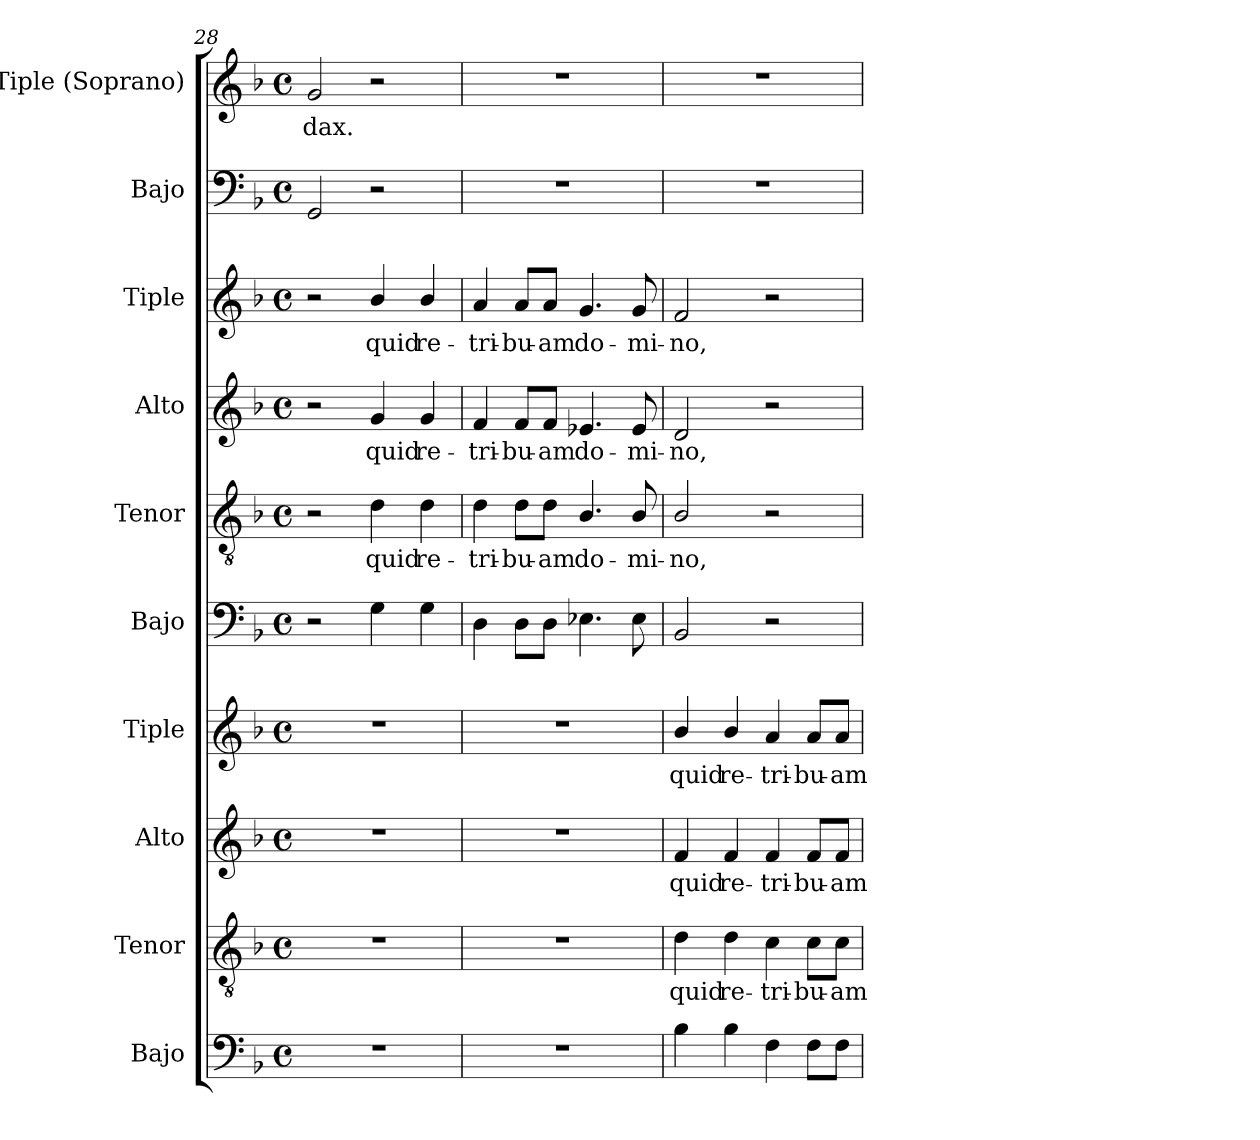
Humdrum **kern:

**kern	**kern	**text	**kern	**text	**kern	**text	**kern	**kern	**text	**kern	**text	**kern	**text	**kern	**kern	**text
*part10	*part9	*part9	*part8	*part8	*part7	*part7	*part6	*part5	*part5	*part4	*part4	*part3	*part3	*part2	*part1	*part1
*staff10	*staff9	*staff9	*staff8	*staff8	*staff7	*staff7	*staff6	*staff5	*staff5	*staff4	*staff4	*staff3	*staff3	*staff2	*staff1	*staff1
*I"Bajo	*I"Tenor	*	*I"Alto	*	*I"Tiple	*	*I"Bajo	*I"Tenor	*	*I"Alto	*	*I"Tiple	*	*I"Bajo	*I"Tiple (Soprano)	*
*I'B.	*I'T.	*	*I'A.	*	*	*	*I'B.	*I'T.	*	*I'A.	*	*	*	*I'B.	*I'S.	*
!!LO:PB:g=z
*clefF4	*clefGv2	*	*clefG2	*	*clefG2	*	*clefF4	*clefGv2	*	*clefG2	*	*clefG2	*	*clefF4	*clefG2	*
*	*ITrd7c12	*	*	*	*	*	*	*ITrd7c12	*	*	*	*	*	*	*	*
*k[b-]	*k[b-]	*	*k[b-]	*	*k[b-]	*	*k[b-]	*k[b-]	*	*k[b-]	*	*k[b-]	*	*k[b-]	*k[b-]	*
*F:	*F:	*	*F:	*	*F:	*	*F:	*F:	*	*F:	*	*F:	*	*F:	*F:	*
*M4/4	*M4/4	*	*M4/4	*	*M4/4	*	*M4/4	*M4/4	*	*M4/4	*	*M4/4	*	*M4/4	*M4/4	*
*met(c)	*met(c)	*	*met(c)	*	*met(c)	*	*met(c)	*met(c)	*	*met(c)	*	*met(c)	*	*met(c)	*met(c)	*
=28	=28	=28	=28	=28	=28	=28	=28	=28	=28	=28	=28	=28	=28	=28	=28	=28
!	!	!	!	!	!	!	!	!	!	!	!	!	!	!	!	!LO:LY:b:color=#000000
1r	1r	.	1r	.	1r	.	2r	2r	.	2r	.	2r	.	2GGi/	2gi/	-dax.
!	!	!	!	!	!	!	!	!	!LO:LY:b:color=#000000	!	!	!	!	!	!	!
!	!	!	!	!	!	!	!	!	!	!	!LO:LY:b:color=#000000	!	!	!	!	!
!	!	!	!	!	!	!	!	!	!	!	!	!	!LO:LY:b:color=#000000	!	!	!
.	.	.	.	.	.	.	4Gi\	4Di\	quid	4gi/	quid	4b-i/	quid	2r	2r	.
!	!	!	!	!	!	!	!	!	!LO:LY:b:color=#000000	!	!	!	!	!	!	!
!	!	!	!	!	!	!	!	!	!	!	!LO:LY:b:color=#000000	!	!	!	!	!
!	!	!	!	!	!	!	!	!	!	!	!	!	!LO:LY:b:color=#000000	!	!	!
.	.	.	.	.	.	.	4Gi\	4Di\	re-	4gi/	re-	4b-i/	re-	.	.	.
=29	=29	=29	=29	=29	=29	=29	=29	=29	=29	=29	=29	=29	=29	=29	=29	=29
!	!	!	!	!	!	!	!	!	!LO:LY:b:color=#000000	!	!	!	!	!	!	!
!	!	!	!	!	!	!	!	!	!	!	!LO:LY:b:color=#000000	!	!	!	!	!
!	!	!	!	!	!	!	!	!	!	!	!	!	!LO:LY:b:color=#000000	!	!	!
1r	1r	.	1r	.	1r	.	4Di\	4Di\	-tri-	4fi/	-tri-	4ai/	-tri-	1r	1r	.
!	!	!	!	!	!	!	!	!	!LO:LY:b:color=#000000	!	!	!	!	!	!	!
!	!	!	!	!	!	!	!	!	!	!	!LO:LY:b:color=#000000	!	!	!	!	!
!	!	!	!	!	!	!	!	!	!	!	!	!	!LO:LY:b:color=#000000	!	!	!
.	.	.	.	.	.	.	8Di\L	8Di\L	-bu-	8fi/L	-bu-	8ai/L	-bu-	.	.	.
!	!	!	!	!	!	!	!	!	!LO:LY:b:color=#000000	!	!	!	!	!	!	!
!	!	!	!	!	!	!	!	!	!	!	!LO:LY:b:color=#000000	!	!	!	!	!
!	!	!	!	!	!	!	!	!	!	!	!	!	!LO:LY:b:color=#000000	!	!	!
.	.	.	.	.	.	.	8Di\J	8Di\J	-am	8fi/J	-am	8ai/J	-am	.	.	.
!	!	!	!	!	!	!	!	!	!LO:LY:b:color=#000000	!	!	!	!	!	!	!
!	!	!	!	!	!	!	!	!	!	!	!LO:LY:b:color=#000000	!	!	!	!	!
!	!	!	!	!	!	!	!	!	!	!	!	!	!LO:LY:b:color=#000000	!	!	!
.	.	.	.	.	.	.	4.E-Xi\	4.BB-i/	do-	4.e-Xi/	do-	4.gi/	do-	.	.	.
!	!	!	!	!	!	!	!	!	!LO:LY:b:color=#000000	!	!	!	!	!	!	!
!	!	!	!	!	!	!	!	!	!	!	!LO:LY:b:color=#000000	!	!	!	!	!
!	!	!	!	!	!	!	!	!	!	!	!	!	!LO:LY:b:color=#000000	!	!	!
.	.	.	.	.	.	.	8E-i\	8BB-i/	-mi-	8e-i/	-mi-	8gi/	-mi-	.	.	.
=30	=30	=30	=30	=30	=30	=30	=30	=30	=30	=30	=30	=30	=30	=30	=30	=30
!	!	!LO:LY:b:color=#000000	!	!	!	!	!	!	!	!	!	!	!	!	!	!
!	!	!	!	!LO:LY:b:color=#000000	!	!	!	!	!	!	!	!	!	!	!	!
!	!	!	!	!	!	!LO:LY:b:color=#000000	!	!	!	!	!	!	!	!	!	!
!	!	!	!	!	!	!	!	!	!LO:LY:b:color=#000000	!	!	!	!	!	!	!
!	!	!	!	!	!	!	!	!	!	!	!LO:LY:b:color=#000000	!	!	!	!	!
!	!	!	!	!	!	!	!	!	!	!	!	!	!LO:LY:b:color=#000000	!	!	!
4B-i\	4Di\	quid	4fi/	quid	4b-i/	quid	2BB-i/	2BB-i/	-no,	2di/	-no,	2fi/	-no,	1r	1r	.
!	!	!LO:LY:b:color=#000000	!	!	!	!	!	!	!	!	!	!	!	!	!	!
!	!	!	!	!LO:LY:b:color=#000000	!	!	!	!	!	!	!	!	!	!	!	!
!	!	!	!	!	!	!LO:LY:b:color=#000000	!	!	!	!	!	!	!	!	!	!
4B-i\	4Di\	re-	4fi/	re-	4b-i/	re-	.	.	.	.	.	.	.	.	.	.
!	!	!LO:LY:b:color=#000000	!	!	!	!	!	!	!	!	!	!	!	!	!	!
!	!	!	!	!LO:LY:b:color=#000000	!	!	!	!	!	!	!	!	!	!	!	!
!	!	!	!	!	!	!LO:LY:b:color=#000000	!	!	!	!	!	!	!	!	!	!
4Fi\	4Ci\	-tri-	4fi/	-tri-	4ai/	-tri-	2r	2r	.	2r	.	2r	.	.	.	.
!	!	!LO:LY:b:color=#000000	!	!	!	!	!	!	!	!	!	!	!	!	!	!
!	!	!	!	!LO:LY:b:color=#000000	!	!	!	!	!	!	!	!	!	!	!	!
!	!	!	!	!	!	!LO:LY:b:color=#000000	!	!	!	!	!	!	!	!	!	!
8Fi\L	8Ci\L	-bu-	8fi/L	-bu-	8ai/L	-bu-	.	.	.	.	.	.	.	.	.	.
!	!	!LO:LY:b:color=#000000	!	!	!	!	!	!	!	!	!	!	!	!	!	!
!	!	!	!	!LO:LY:b:color=#000000	!	!	!	!	!	!	!	!	!	!	!	!
!	!	!	!	!	!	!LO:LY:b:color=#000000	!	!	!	!	!	!	!	!	!	!
8Fi\J	8Ci\J	-am	8fi/J	-am	8ai/J	-am	.	.	.	.	.	.	.	.	.	.
=	=	=	=	=	=	=	=	=	=	=	=	=	=	=	=	=
*-	*-	*-	*-	*-	*-	*-	*-	*-	*-	*-	*-	*-	*-	*-	*-	*-
